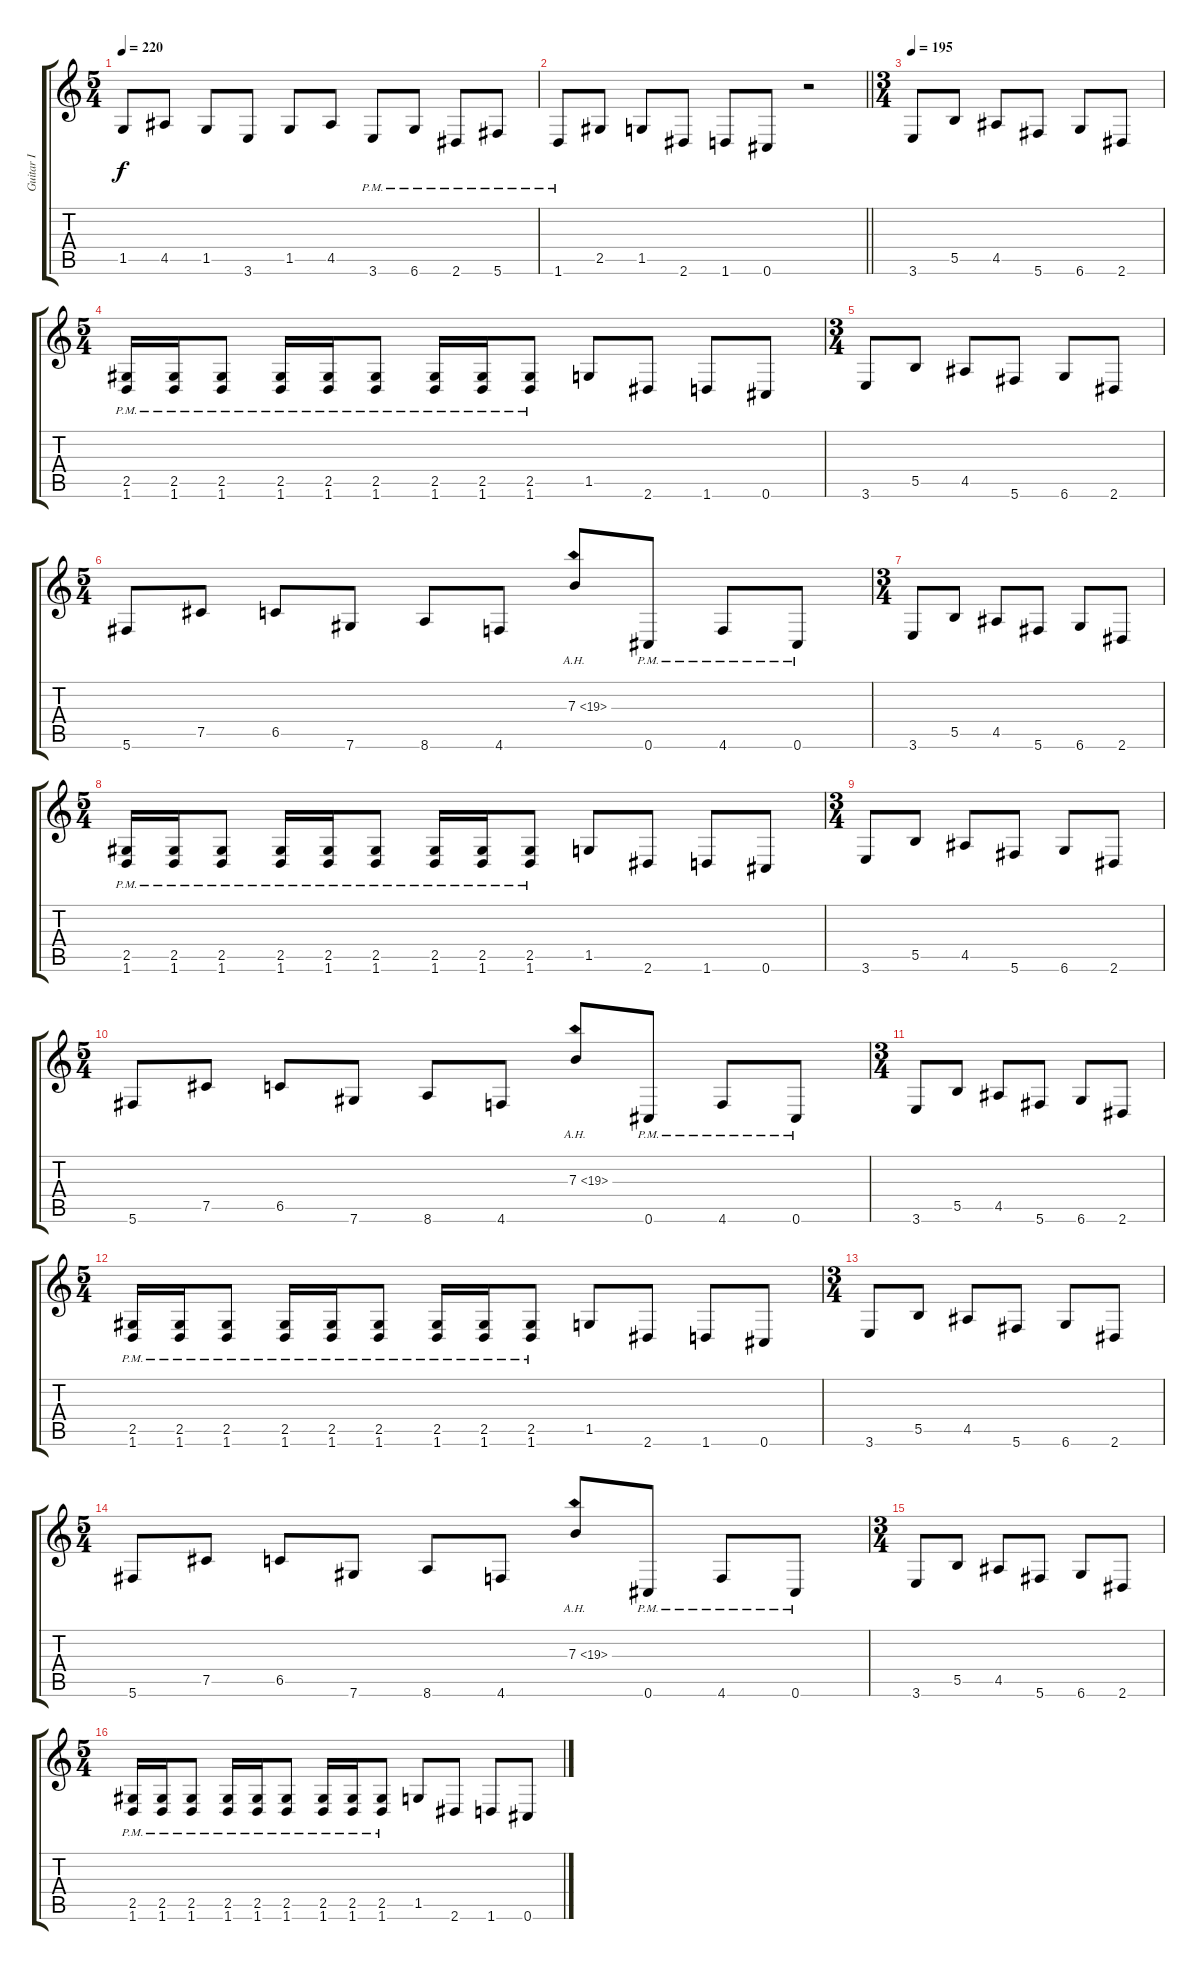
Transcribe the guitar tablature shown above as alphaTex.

\track ("Guitar I" "Guitar I") {instrument distortionguitar}
\staff {score tabs}
\tuning (Db4 Ab3 E3 B2 Gb2 Db2) {hide}
\ts (5 4)
\tempo 220
\clef g2
\ks c
1.5.8{dy f} 4.5.8 1.5.8 3.6.8 1.5.8 4.5.8 3.6{pm}.8 6.6{pm}.8 2.6{pm}.8 5.6{pm}.8 |
\barLineRight lightlight
1.6{pm}.8 2.5.8 1.5.8 2.6.8 1.6.8 0.6.8 r.2 |
\ts (3 4)
\tempo 195
3.6.8 5.5.8 4.5.8 5.6.8 6.6.8 2.6.8 |
\ts (5 4)
(2.5{pm} 1.6{pm}).16 (2.5{pm} 1.6{pm}).16 (2.5{pm} 1.6{pm}).8 (2.5{pm} 1.6{pm}).16 (2.5{pm} 1.6{pm}).16 (2.5{pm} 1.6{pm}).8 (2.5{pm} 1.6{pm}).16 (2.5{pm} 1.6{pm}).16 (2.5{pm} 1.6{pm}).8 1.5.8 2.6.8 1.6.8 0.6.8 |
\ts (3 4)
3.6.8 5.5.8 4.5.8 5.6.8 6.6.8 2.6.8 |
\ts (5 4)
5.6.8 7.5.8 6.5.8 7.6.8 8.6.8 4.6.8 7.3{ah 12}.8{instrument guitarharmonics} 0.6{pm}.8{instrument distortionguitar} 4.6{pm}.8 0.6{pm}.8 |
\ts (3 4)
3.6.8 5.5.8 4.5.8 5.6.8 6.6.8 2.6.8 |
\ts (5 4)
(2.5{pm} 1.6{pm}).16 (2.5{pm} 1.6{pm}).16 (2.5{pm} 1.6{pm}).8 (2.5{pm} 1.6{pm}).16 (2.5{pm} 1.6{pm}).16 (2.5{pm} 1.6{pm}).8 (2.5{pm} 1.6{pm}).16 (2.5{pm} 1.6{pm}).16 (2.5{pm} 1.6{pm}).8 1.5.8 2.6.8 1.6.8 0.6.8 |
\ts (3 4)
3.6.8 5.5.8 4.5.8 5.6.8 6.6.8 2.6.8 |
\ts (5 4)
5.6.8 7.5.8 6.5.8 7.6.8 8.6.8 4.6.8 7.3{ah 12}.8{instrument guitarharmonics} 0.6{pm}.8{instrument distortionguitar} 4.6{pm}.8 0.6{pm}.8 |
\ts (3 4)
3.6.8 5.5.8 4.5.8 5.6.8 6.6.8 2.6.8 |
\ts (5 4)
(2.5{pm} 1.6{pm}).16 (2.5{pm} 1.6{pm}).16 (2.5{pm} 1.6{pm}).8 (2.5{pm} 1.6{pm}).16 (2.5{pm} 1.6{pm}).16 (2.5{pm} 1.6{pm}).8 (2.5{pm} 1.6{pm}).16 (2.5{pm} 1.6{pm}).16 (2.5{pm} 1.6{pm}).8 1.5.8 2.6.8 1.6.8 0.6.8 |
\ts (3 4)
3.6.8 5.5.8 4.5.8 5.6.8 6.6.8 2.6.8 |
\ts (5 4)
5.6.8 7.5.8 6.5.8 7.6.8 8.6.8 4.6.8 7.3{ah 12}.8{instrument guitarharmonics} 0.6{pm}.8{instrument distortionguitar} 4.6{pm}.8 0.6{pm}.8 |
\ts (3 4)
3.6.8 5.5.8 4.5.8 5.6.8 6.6.8 2.6.8 |
\ts (5 4)
(2.5{pm} 1.6{pm}).16 (2.5{pm} 1.6{pm}).16 (2.5{pm} 1.6{pm}).8 (2.5{pm} 1.6{pm}).16 (2.5{pm} 1.6{pm}).16 (2.5{pm} 1.6{pm}).8 (2.5{pm} 1.6{pm}).16 (2.5{pm} 1.6{pm}).16 (2.5{pm} 1.6{pm}).8 1.5.8 2.6.8 1.6.8 0.6.8
